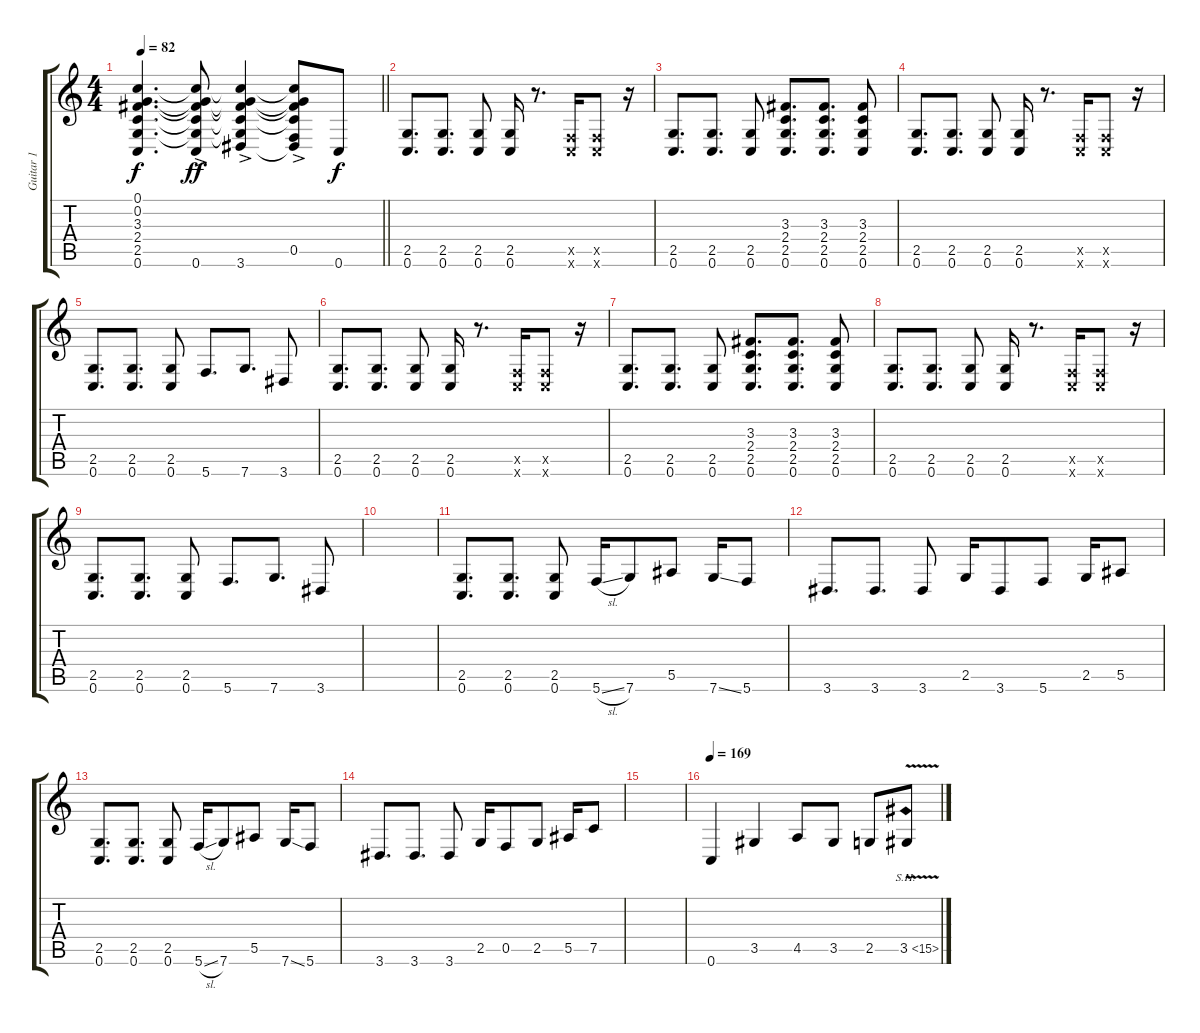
\track ("Guitar 1" "Guitar 1") {instrument distortionguitar}
\staff {score tabs}
\tuning (C4 G3 Eb3 Bb2 F2 C2) {hide}
\ts (4 4)
\tempo 82
\clef g2
\barLineRight lightlight
\ks c
(0.1{t} 0.2{t} 3.3{t} 2.4{t} 2.5{t} 0.6{t}).4{d dy f} (0.1{t} 0.2{t} 3.3{t} 2.4{t} 2.5{t} 0.6{ac}).8{dy ff} (0.1{t} 0.2{t} 3.3{t} 2.4{t} 2.5{t} 3.6{ac}).4 (0.1{t} 0.2{t} 3.3{t} 2.4{t} 0.5{ac} 3.6{t}).8 0.6.8{dy f} |
\section ("" "")
(2.5 0.6).8{d} (2.5 0.6).8{d} (2.5 0.6).8 (2.5 0.6).16 r.8{d} (0.5{x} 0.6{x}).16 (0.5{x} 0.6{x}).8 r.16 |
(2.5 0.6).8{d} (2.5 0.6).8{d} (2.5 0.6).8 (3.3 2.4 2.5 0.6).8{d} (3.3 2.4 2.5 0.6).8{d} (3.3 2.4 2.5 0.6).8 |
(2.5 0.6).8{d} (2.5 0.6).8{d} (2.5 0.6).8 (2.5 0.6).16 r.8{d} (0.5{x} 0.6{x}).16 (0.5{x} 0.6{x}).8 r.16 |
(2.5 0.6).8{d} (2.5 0.6).8{d} (2.5 0.6).8 5.6.8{d} 7.6.8{d} 3.6.8 |
(2.5 0.6).8{d} (2.5 0.6).8{d} (2.5 0.6).8 (2.5 0.6).16 r.8{d} (0.5{x} 0.6{x}).16 (0.5{x} 0.6{x}).8 r.16 |
(2.5 0.6).8{d} (2.5 0.6).8{d} (2.5 0.6).8 (3.3 2.4 2.5 0.6).8{d} (3.3 2.4 2.5 0.6).8{d} (3.3 2.4 2.5 0.6).8 |
(2.5 0.6).8{d} (2.5 0.6).8{d} (2.5 0.6).8 (2.5 0.6).16 r.8{d} (0.5{x} 0.6{x}).16 (0.5{x} 0.6{x}).8 r.16 |
(2.5 0.6).8{d} (2.5 0.6).8{d} (2.5 0.6).8 5.6.8{d} 7.6.8{d} 3.6.8 |
|
(2.5 0.6).8{d} (2.5 0.6).8{d} (2.5 0.6).8 5.6{sl}.16 7.6.8 5.5.8 7.6{ss}.16 5.6.8 |
3.6.8{d} 3.6.8{d} 3.6.8 2.5.16 3.6.8 5.6.8 2.5.16 5.5.8 |
(2.5 0.6).8{d} (2.5 0.6).8{d} (2.5 0.6).8 5.6{sl}.16 7.6.8 5.5.8 7.6{ss}.16 5.6.8 |
3.6.8{d} 3.6.8{d} 3.6.8 2.5.16 0.5.8 2.5.8 5.5.16 7.5.8 |
|
\tempo 169
0.6.4 3.5.4 4.5.8 3.5.8 2.5.8 3.5{sh 12 v}.8
